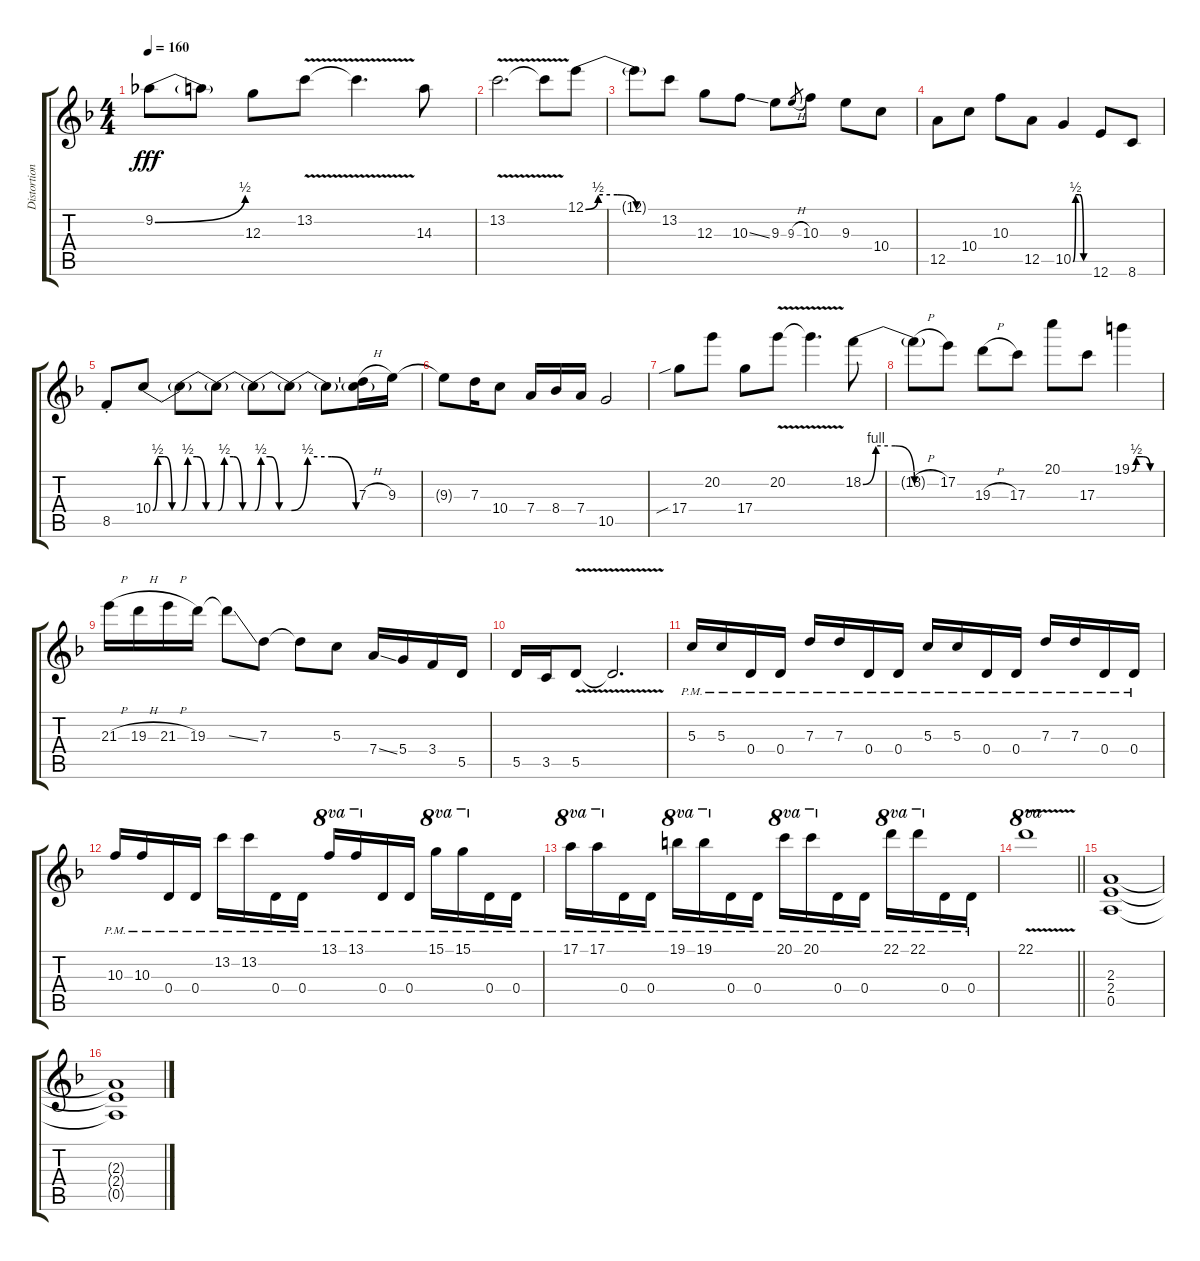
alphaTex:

\track ("Distortion" "Distortion") {instrument distortionguitar}
\staff {score tabs}
\tuning (E4 B3 G3 D3 A2 E2) {hide}
\ts (4 4)
\tempo 160
\clef g2
\ks f
9.2{be (bend 0 0 60 2)}.8{dy fff} 9.2{t}.8 12.3.8 13.2{v}.8 13.2{v t}.4{d} 14.3.8 |
13.2{v}.2{d} 13.2{v t}.8 12.1{be (custom 0 0 10 2 25 2 40 0 60 0)}.8 |
12.1{t}.8 13.2.8 12.3.8 10.3{ss}.8 9.3.8 9.3{h}.8{gr} 10.3.8 9.3.8 10.4.8 |
12.5.8 10.4.8 10.3.8 12.5.8 10.5{be (custom 0 0 10 2 25 2 40 0 60 0)}.4 12.6.8 8.6.8 |
8.5{st}.8 10.4{be (custom 0 0 10 2 25 2 40 0 60 0)}.8 10.4{be (custom 0 0 10 2 25 2 40 0 60 0) t}.8 10.4{be (custom 0 0 10 2 25 2 40 0 60 0) t}.8 10.4{be (custom 0 0 10 2 25 2 40 0 60 0) t}.8 10.4{be (custom 0 0 10 2 25 2 40 0 60 0) t}.8 10.4{t}.8 (7.3{h} 10.4{t}).16 9.3.16 |
9.3{t}.8 7.3.16 10.4.8 7.4.16 8.4.16 7.4.16 10.5.2 |
17.4{sib}.8 20.2.8 17.4.8 20.2{v}.8 20.2{v t}.4{d} 18.2{be (custom 0 0 10 4 25 4 40 0 60 0)}.8 |
18.2{h t}.8 17.2.8 19.3{h}.8 17.3.8 20.1.8 17.3.8 19.1{be (custom 0 0 10 2 25 2 40 0 60 0)}.4 |
21.3{h}.16 19.3{h}.16 21.3{h}.16 19.3.16 19.3{ss t}.8 7.3.8 7.3{t}.8 5.3.8 7.4{ss}.16 5.4.16 3.4.16 5.5.16 |
5.5.16 3.5.16 5.5{v}.8 5.5{v t}.2{d} |
5.3{pm}.16 5.3{pm}.16 0.4{pm}.16 0.4{pm}.16 7.3{pm}.16 7.3{pm}.16 0.4{pm}.16 0.4{pm}.16 5.3{pm}.16 5.3{pm}.16 0.4{pm}.16 0.4{pm}.16 7.3{pm}.16 7.3{pm}.16 0.4{pm}.16 0.4{pm}.16 |
10.3{pm}.16 10.3{pm}.16 0.4{pm}.16 0.4{pm}.16 13.2{pm}.16 13.2{pm}.16 0.4{pm}.16 0.4{pm}.16 13.1{pm}.16{ot 8va} 13.1{pm}.16{ot 8va} 0.4{pm}.16 0.4{pm}.16 15.1{pm}.16{ot 8va} 15.1{pm}.16{ot 8va} 0.4{pm}.16 0.4{pm}.16 |
17.1{pm}.16{ot 8va} 17.1{pm}.16{ot 8va} 0.4{pm}.16 0.4{pm}.16 19.1{pm}.16{ot 8va} 19.1{pm}.16{ot 8va} 0.4{pm}.16 0.4{pm}.16 20.1{pm}.16{ot 8va} 20.1{pm}.16{ot 8va} 0.4{pm}.16 0.4{pm}.16 22.1{pm}.16{ot 8va} 22.1{pm}.16{ot 8va} 0.4{pm}.16 0.4{pm}.16 |
\barLineRight lightlight
22.1{v}.1{ot 8va} |
(2.3 2.4 0.5).1 |
(2.3{t} 2.4{t} 0.5{t}).1
